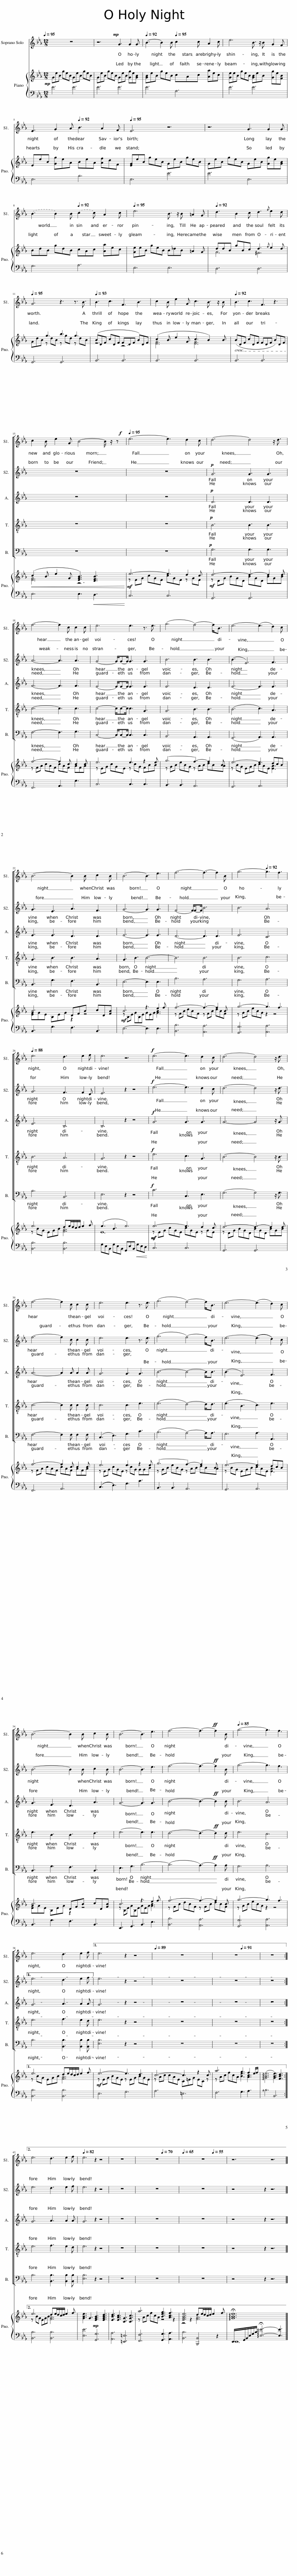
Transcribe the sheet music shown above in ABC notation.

X:1
%%score [ 1 2 3 4 5 ] { ( 6 8 ) | ( 7 9 ) }
L:1/8
Q:1/4=95
M:12/8
I:linebreak $
K:Eb
V:1 treble
V:2 treble
V:3 treble
V:4 treble-8
V:5 bass
V:6 treble
V:8 treble
V:7 bass
V:9 bass
V:1
 z12 | z6!mp! G3 G2 G |[Q:1/4=92] B3- B2 B[Q:1/4=95] c2 c A2 c | e6 B3/2 z/ B G2 F |$ E3 G2 A[Q:1/4=92] B3 A2 F | %5
[Q:1/4=95] E6 z6 | z6 G3 G2 G |$ B3- B2 B[Q:1/4=92] c2- c A2 c |[Q:1/4=95] e6 B3/2 z/ B =A2 G |[Q:1/4=92] d3 B2 c d3{/f} e2 d |$ %10
[Q:1/4=95] G6 z3 z3/2 B3/2 |[Q:1/4=93] B3 c3 F3 B3 | c2 B e2 G c3 B3/2 z/ B |[Q:1/4=92] B3 c3 F3 z3 |$ c2 B e2 G B4- B/ z/!f! z | %15
[Q:1/4=95] e6- e3 d2 c | d6- d4 z/ d3/2 |$ f6- f2 c c2 c | e6 e3 z3/2 e3/2 | (g6 f4-) f<B | %20
 e6- (e3 d2) c |$ B6- B2 B c2 B | B6- B3 e3 | f6- f3- f2 B | g6-[Q:1/4=92] g3 f3 |$ %25
[Q:1/4=88] e6[Q:1/4=83] d3 e2 f |[Q:1/4=92] e6 z6 |!f! e6- e3 d2 c | d6- d4 z/ d3/2 |$ f6- f2 c c2 c | %30
 e6 e3 z3/2 e3/2 | (g6 f4-) f<B | e6- (e3 d2) c |$ B6- B2 B c2 B | B6- B3 e3 | %35
 f6- f3-!ff! f2 B |[Q:1/4=85] g6- g3 f3 |1$[Q:1/4=80] e6[Q:1/4=73] d3 e2 f ||1[Q:1/4=87] e6 z2 z4 |[Q:1/4=89] z12 | %40
 z12[Q:1/4=91] | z12 :|2$[Q:1/4=77] e6[Q:1/4=73] d3 e2 f |[Q:1/4=82] e6 z2 z4 | z12 | %45
 z12[Q:1/4=70] |[Q:1/4=65] z12[Q:1/4=55] | z6 z6 |] %48
V:2
 z12 | z12 | z12 | z12 |$ z12 | %5
 z12 | z12 |$ z12 | z12 | z12 |$ %10
 z12 | z12 | z12 | z12 |$ z12 | %15
 z12 |!p! G6 G3 G3 |$ A6- A3 A3 | G4- G/G-G/ G3 G3 | B6 B3 B3 | %20
 (B3 E6) F3 |$ G3 E3 A3 F3 | G6- G3 G3 | F4- F/F-F/ B6 | B6 A6 |$ %25
 G6 F3 F2 D | E6 z2 z4 |!f! e6- e3 d2 c | d6- d4 z/ d3/2 |$ f6- f2 c c2 c | %30
 e6 e3 z3/2 e3/2 | (g6 f4-) f<B | e6- ((e3 d2)) c |$ B6- B2 B c2 B | B6- B3 e3 | %35
 f6- f3-!ff! f2 B | g6- g3 f3 |1$ e6 d3 e2 f ||1 e6 z2 z4 | z12 | %40
 z12 | z12 :|2$ e6 d3 e2 f | e6 z2 z4 | z12 | %45
 z12 | z12 | z4 z2 z6 |] %48
V:3
 z12 | z12 | z12 | z12 |$ z12 | %5
 z12 | z12 |$ z12 | z12 | z12 |$ %10
 z12 | z12 | z12 | z12 |$ z12 | %15
 z12 |!p! D6 D3 D3 |$ F6- F3 F3 | E4- E/E-E/ E3 E3 | E6 D3 D3 | %20
 E6- E3 E3 |$ E3 E3 D3 D3 | E6- E3 E3 | D6- D3 D3 | E6 C6 |$ %25
 E6 B,6 | B,6 z2 z4 |!f! G6 G3 G3 | G6- G4 z/ G3/2 |$ A6- A2 A A2 A | %30
 G6 G3 G3 | B6- B4- B<B | (B3 E6) F3 |$ G3 E3 D3 A3 | G6- G3 G3 | %35
 B6- B3-!ff! B2 B | B6 A6 |1$ G6 A3 A2 A ||1 G6 z2 z4 | z12 | %40
 z12 | z12 :|2$ G6 A3 A2 A | G6 z2 z4 | z12 | %45
 z12 | z12 | z4 z2 z6 |] %48
V:4
 z12 | z12 | z12 | z12 |$ z12 | %5
 z12 | z12 |$ z12 | z12 | z12 |$ %10
 z12 | z12 | z12 | z12 |$ z12 | %15
 z12 |!p! B6 B3 B3 |$ c6- c3 c3 | c4- c/c-c/ c3 G3 | G6 B3 B3 | %20
 (B6 c3) A3 |$ G3 B3 B3 A3 | G3 B3 B6- | B6 B6 | B6 c6 |$ %25
 B6 A6 | G6 z2 z4 |!f! e6 c3 G3 | B6- B4 z/ B3/2 |$ c6- c2 c c2 c | %30
 c6 c3 e3 | (e6 d4-) d<d | (e3 B3 c3) e3 |$ e3 B3 B3 d3 | e6- e3 e3 | %35
 d6- d3-!ff! d2 d | e6 c6 |1$ e6 f3 e2 d ||1 e6 z2 z4 | z12 | %40
 z12 | z12 :|2$ e6 f3 e2 d | e6 z2 z4 | z12 | %45
 z12 | z12 | z4 z2 z6 |] %48
V:5
 z12 | z12 | z12 | z12 |$ z12 | %5
 z12 | z12 |$ z12 | z12 | z12 |$ %10
 z12 | z12 | z12 | z12 |$ z12 | %15
 z12 |!p! G,6 G,3 G,3 |$ F,6- F,3 G,3 | C,4- C,/C,-C,/ C,3 C,3 | B,,6 A,,3 A,,3 | %20
 (G,,6 A,,3) A,,3 |$ B,,3 G,3 F,3 B,,3 | E,6- E,3 E,3 | B,6 A,6 | G,6 A,6 |$ %25
 B,6 B,,6 | E,6 z2 z4 |!f! C6 C,3 E,3 | G,6- G,4 z/ G,3/2 |$ F,6- F,2 F, F,2 F, | %30
 (C,3 E,3) G,3 C3 | (B,6 A,4-) A,<A, | G,6 A,3 A,,3 |$ B,,3 G,3 F,3 B,,3 | E,3 G,3 B,6- | %35
 (B,6 A,3-)!ff! A,2 A, | G,6 A,6 |1$ B,6 [B,,B,]3 [B,,B,]2 [B,,B,] ||1 [E,B,]6 z2 z4 | z12 | %40
 z12 | z12 :|2$ B,6 [B,,B,]3 [B,,B,]2 [B,,B,] | [E,B,]6 z2 z4 | z12 | %45
 z12 | z12 | z4 z2 z6 |] %48
V:6
!mp! GeB geB GeB geB | GeB geB GeB [Gg]e[GB] | [GB]eB geB cAc [Aa]ec | [Ge]eB geB [GB]eB [Gg]e[FB] |$ EeB [Gg]eA BeA [Af]dF | %5
 [EG]eB geB GeB geB | GeB geB GeB [Gg]e[GB] |$ BdB gdB cAc [Aa]ec | [Ge]eB geB B_dB =A2 G | ddB gBc d3{/f} e2 d |$ %10
 GdB g3 b3 g3 | (BDF cDF FDF B)DF | (c2 B e2 G c3 B2) B | (BDF cDF FDF B)DF |$!<(! (c2 B e2 G [EGB]3) [DFB]3!<)! | %15
!mf! e6- e3 d2 c |!mf! d6- d3- d2 d |$ f6- f2 c c2 c | e6 e3 z2 e | (g6 f3-) f2 B | %20
 e6- e3 dcB |$ B6 DFB cD[FB] |!mf! B6 z3 e2 f | f6- f3- f2 B | g6- g3 f3 |$ %25
 e6 de/d/c/d/ e2 f | (e3 B3 e6) |!mf!!mf! e6- e3 d2 c | d6- d3- d2 d |$ f6- f2 c c2 c | %30
 e6 e3 z2 e | (g6 f3-) f2 B | e6- e3 dcB |$ B6 DFB cD[FB] | B6 z3 e2 f | %35
 f6- f3- f2 B | g6- g3 f3 |1$ e6 de/d/c/d/ e2 f ||1 e6- e3 d3 | c6- c3 z2 c | %40
 a6 g3 f2 e/f/ | (!arpeggio![GBe]6 [GBe]3) [FBd]3 :|2$ e6 de/d/c/d/ e2 f | [GBe]3 G3!mp! [EGB]3 [EGBd]3 | [EBd]3 [EAc]3 [CG]3 [CGc]3 | %45
 a6 [Beg]3 [Acf]3 | [EGBe]6 de/d/c/d/ e2 f | !arpeggio!!fermata![GBe]12 |] %48
V:7
 E6 E6 | E6 E6 | E6 A,6 | E6 E6 |$ E,6 B,6 | %5
 E,6 E6 | E6 E,6 |$ G,6 A,6 | E,6 E,6 | D,6 D,6 |$ %10
 G,,6 G,,6 | B,,6 B,,6 | B,,6 B,,6 | B,,6 B,,6 |$ E,6 E,3!<(! D,3!<)! | %15
 C,6 C,6 | G,,6 G,,6 |$ F,,6 A,,3 G,3 | C,6 C,3 C,3 | B,,3 B,,3 A,,6 | %20
 G,,6 A,,6 |$ B,,3 G,3 F,3 B,,3 | E,6- E,3 E,3 | [B,,B,]6 [A,,A,]6 | [G,,G,]6 [A,,A,]6 |$ %25
 [B,,B,]6 [B,,B,]6 | G,E,B,, G,E,B,, G,,E,B,,!<(! G,E,D,!<)! | C,6 C,6 | G,,6 G,,6 |$ F,,6 A,,6 | %30
 ((C,3 E,3)) G,3 C3 | B,,3 B,,3 A,,6 | G,,6 A,,6 |$ B,,3 G,3 F,3 B,,3 | E,,3 G,,3 B,,3 E,3 | %35
 [B,,B,]6 [A,,A,]6 | [G,,G,]6 [A,,A,]6 |1$ [B,,B,]6 [B,,B,]6 ||1!mf! E,6 G,6 | A,6 =E,6 | %40
 F,6 G,3 A,3 | !arpeggio!B,6 B,,6 :|2$ [B,,B,]6 [B,,B,]6 | [E,E]6 [G,,G,]6 | [A,,A,]6 [=E,,=E,]6 | %45
 [F,,F,]6 [G,,G,]3 [A,,A,]3 | [B,,B,]6 [B,,,B,,]4 z2 | E,,/G,,/B,,/E,/G,/B,/ !arpeggio!!fermata![E,E]6- [E,E]3 |] %48
V:8
 x12 | x12 | x12 | x12 |$ x12 | %5
 x12 | x12 |$ x12 | x12 | G6 ^F6 |$ %10
 x3 z dB z gd z dB | z6 z6 | [EG]6 [EG]6 | x12 |$ [EG]6 z6 | %15
 z EG cGE cGE z GE | z DG BGD BGD BGB |$ z FA cAF cAF AFA | z EG cGE z cG FBB | z GB eBG z AB dBA | %20
 z BG EGB cAE [EA]3 |$ [EG]GE B,EG z2 z4 | z B,E GB,E GEG [GB]3 | z FB dBF z FB dBF | z GB eBG z2 z4 |$ %25
 z BG EGB [FA]6 | E12 | z EG cGE cGE z GE | z DG BGD BGD BGB |$ z FA cAF cAF AFA | %30
 z EG cGE z cG GGB | z GB eBG z AB dBA | z BG EGB cAE [EA]3 |$ [EG]GE B,EG z2 z4 | z B,E GB,E GEG [GB]3 | %35
 z FB dBF z FB dBF | z GB eBG z2 z4 |1$ z BG EGB [FA]6 ||1 z EG BGE z EG BGE | z Ac cAE C=EG EC z | %40
 z Ac fcA [Be]3 [Ac]3 | x12 :|2$ z BG EGB [FA]6 | x12 | x12 | %45
 z Ac fcA z4 z2 | z4 z2 [FA]6 | x12 |] %48
V:9
 x12 | x12 | x12 | x12 |$ x12 | %5
 x12 | x12 |$ x12 | x12 | x12 |$ %10
 x12 | x12 | x12 | x12 |$ x12 | %15
 x12 | x12 |$ x12 | x12 | x12 | %20
 x12 |$ x12 | x12 | x12 | x12 |$ %25
 x12 | x12 | x12 | x12 |$ x12 | %30
 x12 | x12 | x12 |$ x12 | x12 | %35
 x12 | x12 |1$ x12 ||1 x12 | x12 | %40
 x12 | x12 :|2$ x12 | x12 | x12 | %45
 x12 | x12 | E,,12 |] %48
